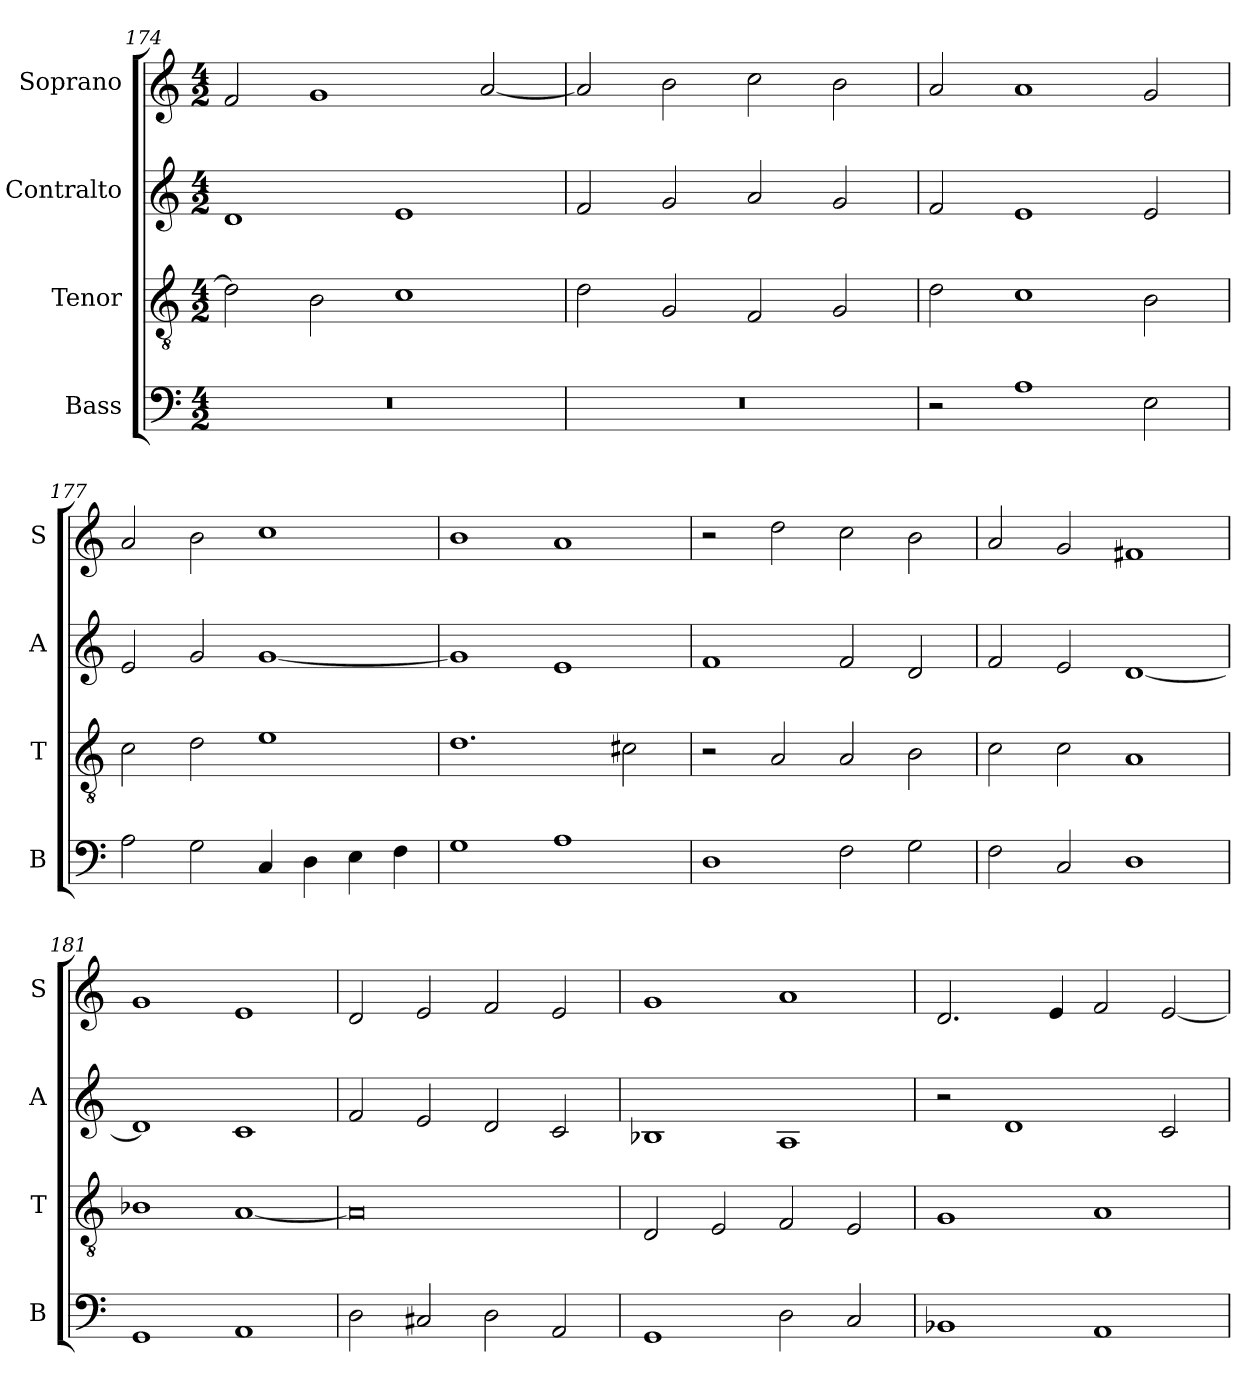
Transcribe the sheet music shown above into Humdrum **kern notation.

**kern	**kern	**kern	**kern
*part4	*part3	*part2	*part1
*staff4	*staff3	*staff2	*staff1
*I"Bass	*I"Tenor	*I"Contralto	*I"Soprano
*I'B	*I'T	*I'A	*I'S
*clefF4	*clefGv2	*clefG2	*clefG2
*k[]	*k[]	*k[]	*k[]
*M4/2	*M4/2	*M4/2	*M4/2
=174	=174	=174	=174
0r	2d]	1d	2f
.	2B	.	1g
.	1c	1e	.
.	.	.	[2a
=175	=175	=175	=175
0r	2d	2f	2a]
.	2G	2g	2b
.	2F	2a	2cc
.	2G	2g	2b
=176	=176	=176	=176
2r	2d	2f	2a
1A	1c	1e	1a
2E	2B	2e	2g
=177	=177	=177	=177
2A	2c	2e	2a
2G	2d	2g	2b
4C	1e	[1g	1cc
4D	.	.	.
4E	.	.	.
4F	.	.	.
=178	=178	=178	=178
1G	1.d	1g]	1b
1A	.	1e	1a
.	2c#X	.	.
=179	=179	=179	=179
1D	2r	1f	2r
.	2A	.	2dd
2F	2A	2f	2cc
2G	2B	2d	2b
=180	=180	=180	=180
2F	2c	2f	2a
2C	2c	2e	2g
1D	1A	[1d	1f#X
=181	=181	=181	=181
1GG	1B-X	1d]	1g
1AA	[1A	1c	1e
=182	=182	=182	=182
2D	0A]	2f	2d
2C#X	.	2e	2e
2D	.	2d	2f
2AA	.	2c	2e
=183	=183	=183	=183
1GG	2D	1B-X	1g
.	2E	.	.
2D	2F	1A	1a
2C	2E	.	.
=184	=184	=184	=184
1BB-X	1G	2r	2.d
.	.	1d	.
.	.	.	4e
1AA	1A	.	2f
.	.	2c	[2e
=	=	=	=
*-	*-	*-	*-
